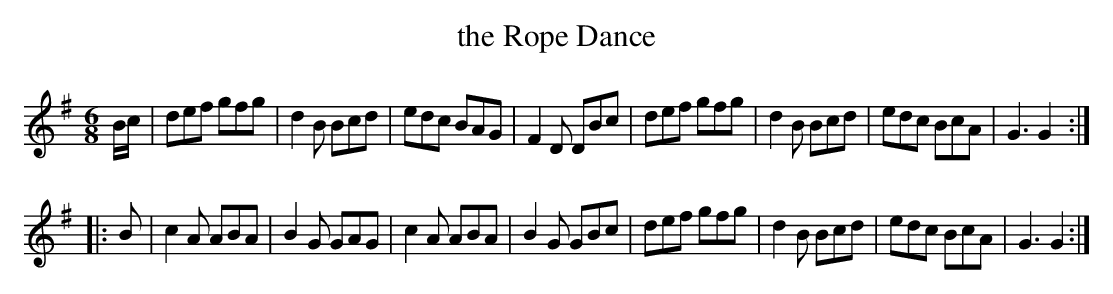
X:1
T:the Rope Dance
M:6/8
K:G
B/c/|\
def gfg| d2B Bcd| edc BAG| F2D DBc|\
def gfg| d2B Bcd| edc BcA| G3 G2::
B|\
c2A ABA| B2G GAG| c2A ABA| B2G GBc|\
def gfg| d2B Bcd| edc BcA| G3 G2:|
